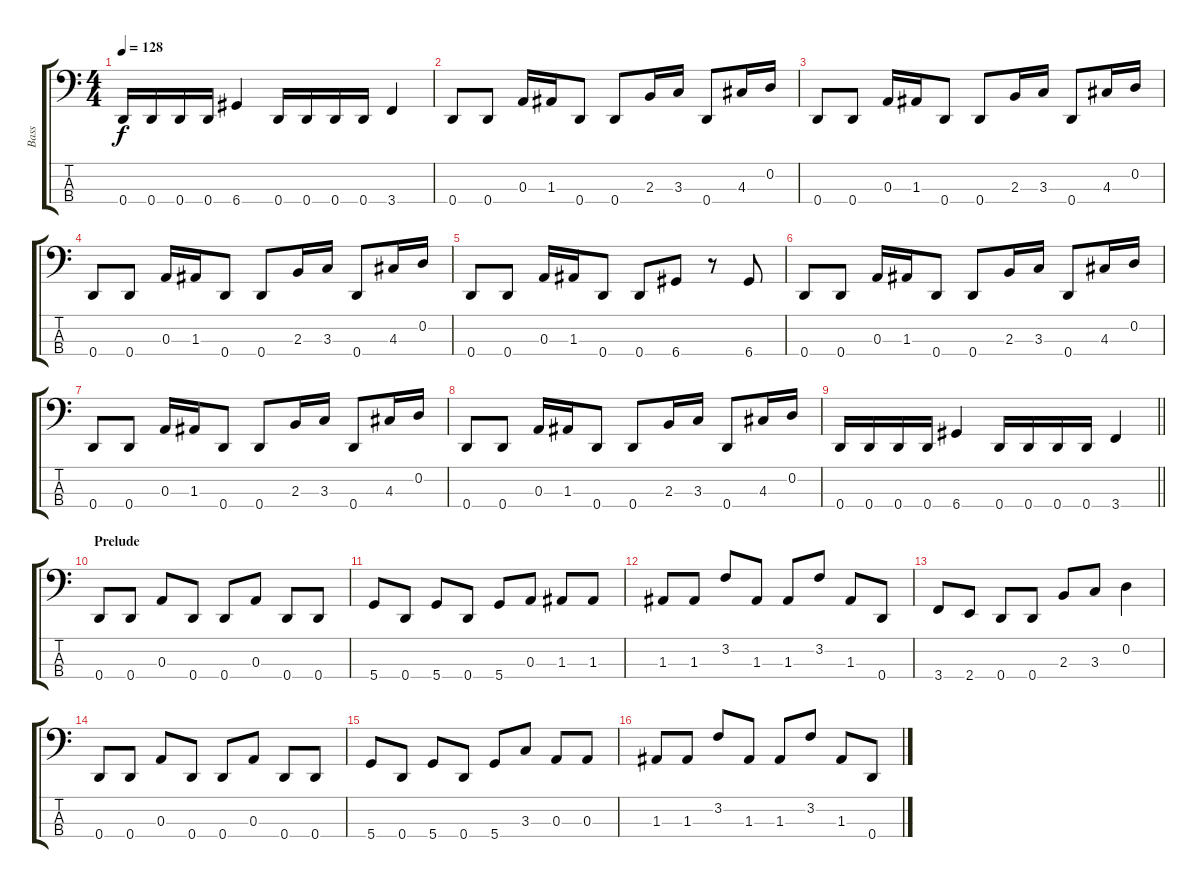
\track ("Bass" "Bass") {instrument electricbassfinger}
\staff {score tabs}
\tuning (G2 D2 A1 D1) {hide}
\ts (4 4)
\tempo 128
\clef f4
\ks c
0.4.16{dy f} 0.4.16 0.4.16 0.4.16 6.4.4 0.4.16 0.4.16 0.4.16 0.4.16 3.4.4 |
0.4.8 0.4.8 0.3.16 1.3.16 0.4.8 0.4.8 2.3.16 3.3.16 0.4.8 4.3.16 0.2.16 |
0.4.8 0.4.8 0.3.16 1.3.16 0.4.8 0.4.8 2.3.16 3.3.16 0.4.8 4.3.16 0.2.16 |
0.4.8 0.4.8 0.3.16 1.3.16 0.4.8 0.4.8 2.3.16 3.3.16 0.4.8 4.3.16 0.2.16 |
0.4.8 0.4.8 0.3.16 1.3.16 0.4.8 0.4.8 6.4.8 r.8 6.4.8 |
0.4.8 0.4.8 0.3.16 1.3.16 0.4.8 0.4.8 2.3.16 3.3.16 0.4.8 4.3.16 0.2.16 |
0.4.8 0.4.8 0.3.16 1.3.16 0.4.8 0.4.8 2.3.16 3.3.16 0.4.8 4.3.16 0.2.16 |
0.4.8 0.4.8 0.3.16 1.3.16 0.4.8 0.4.8 2.3.16 3.3.16 0.4.8 4.3.16 0.2.16 |
\barLineRight lightlight
0.4.16 0.4.16 0.4.16 0.4.16 6.4.4 0.4.16 0.4.16 0.4.16 0.4.16 3.4.4 |
\section ("" "Prelude")
0.4.8 0.4.8 0.3.8 0.4.8 0.4.8 0.3.8 0.4.8 0.4.8 |
5.4.8 0.4.8 5.4.8 0.4.8 5.4.8 0.3.8 1.3.8 1.3.8 |
1.3.8 1.3.8 3.2.8 1.3.8 1.3.8 3.2.8 1.3.8 0.4.8 |
3.4.8 2.4.8 0.4.8 0.4.8 2.3.8 3.3.8 0.2.4 |
0.4.8 0.4.8 0.3.8 0.4.8 0.4.8 0.3.8 0.4.8 0.4.8 |
5.4.8 0.4.8 5.4.8 0.4.8 5.4.8 3.3.8 0.3.8 0.3.8 |
1.3.8 1.3.8 3.2.8 1.3.8 1.3.8 3.2.8 1.3.8 0.4.8
